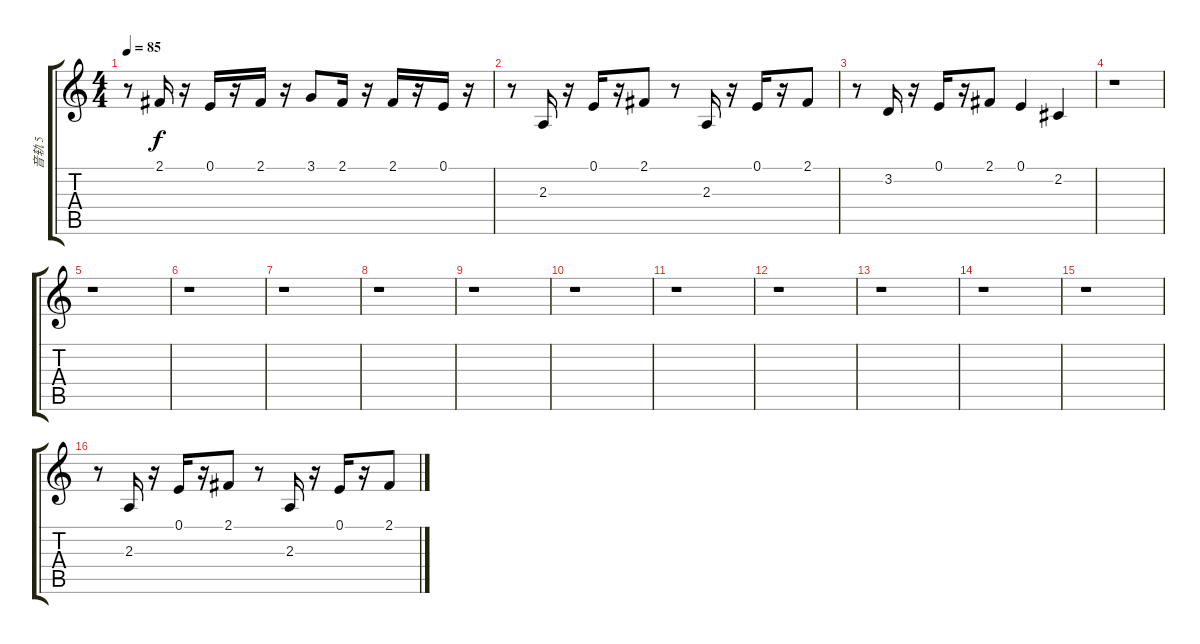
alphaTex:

\track ("音轨 5" "音轨 5") {instrument stringensemble1}
\staff {score tabs}
\tuning (E4 B3 G3 D3 A2 E2) {hide}
\ts (4 4)
\tempo 85
\clef g2
\ks c
r.8{dy f} 2.1.16 r.16 0.1.16 r.16 2.1.16 r.16 3.1.8 2.1.16 r.16 2.1.16 r.16 0.1.16 r.16 |
r.8 2.3.16 r.16 0.1.16 r.16 2.1.8 r.8 2.3.16 r.16 0.1.16 r.16 2.1.8 |
r.8 3.2.16 r.16 0.1.16 r.16 2.1.8 0.1.4 2.2.4 |
r.1 |
r.1 |
r.1 |
r.1 |
r.1 |
r.1 |
r.1 |
r.1 |
r.1 |
r.1 |
r.1 |
r.1 |
r.8 2.3.16 r.16 0.1.16 r.16 2.1.8 r.8 2.3.16 r.16 0.1.16 r.16 2.1.8
